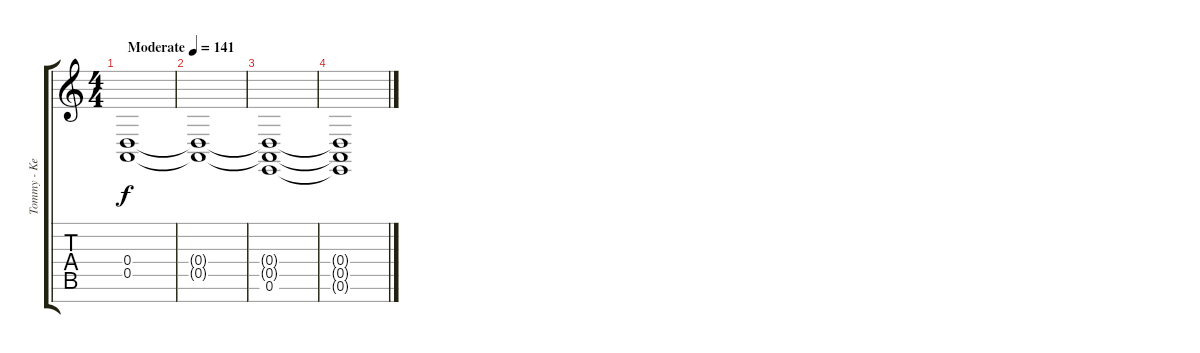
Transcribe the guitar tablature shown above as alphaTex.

\track ("Tommy - Keyboards" "Tommy - Ke") {instrument stringensemble1}
\staff {score tabs}
\tuning (E4 B3 G3 D3 A2 E2 B1) {hide}
\ts (4 4)
\tempo (141 "Moderate")
\clef g2
\ks c
(0.4 0.5).1{dy f instrument seashore} |
(0.4{t} 0.5{t}).1 |
(0.4{t} 0.5{t} 0.6).1 |
(0.4{t} 0.5{t} 0.6{t}).1
